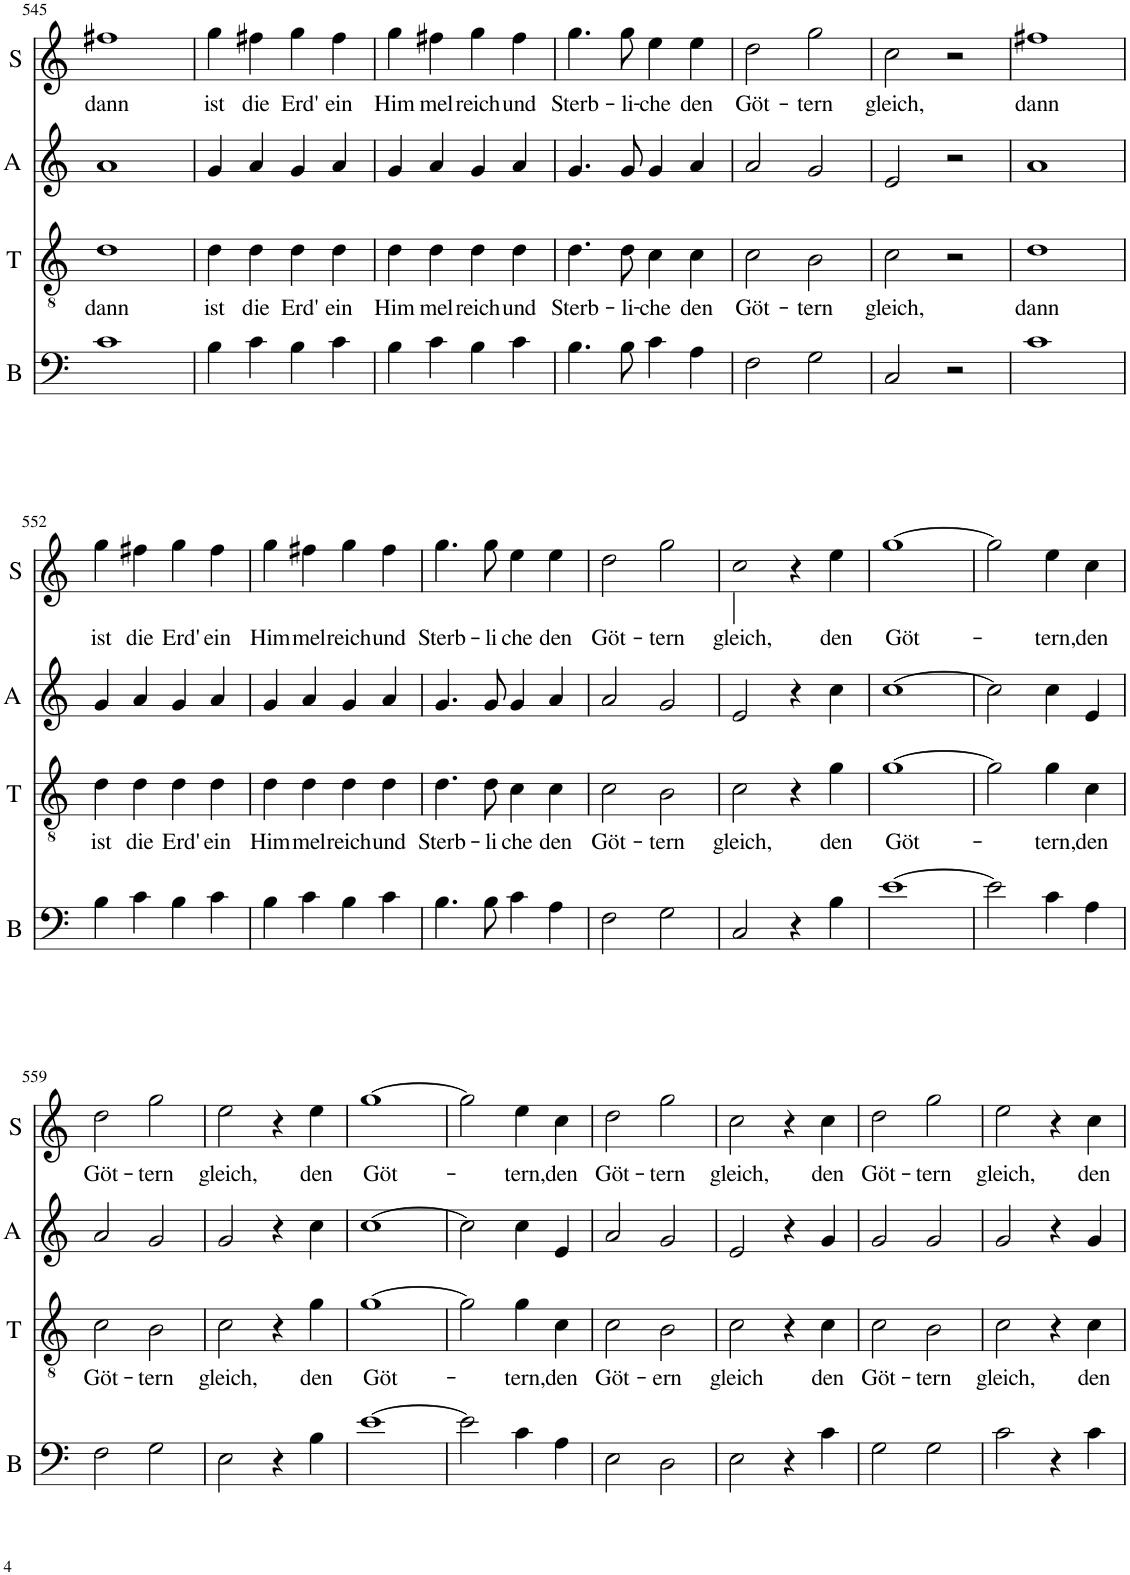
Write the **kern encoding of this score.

**kern	**kern	**text	**kern	**kern	**text
*part4	*part3	*part3	*part2	*part1	*part1
*staff4	*staff3	*staff3	*staff2	*staff1	*staff1
*I"B	*I"T	*	*I"A	*I"S	*
*I'B	*I'T	*	*I'A	*I'S	*
!!LO:PB:g=z
*clefF4	*clefGv2	*	*clefG2	*clefG2	*
*k[]	*k[]	*	*k[]	*k[]	*
*M4/4	*M4/4	*	*M4/4	*M4/4	*
=545	=545	=545	=545	=545	=545
!	!	!LO:LY:b	!	!	!LO:LY:b
1c	1d	dann	1a	1ff#X	dann
=546	=546	=546	=546	=546	=546
!	!	!LO:LY:b	!	!	!LO:LY:b
4B\	4d\	ist	4g/	4gg\	ist
!	!	!LO:LY:b	!	!	!LO:LY:b
4c\	4d\	die	4a/	4ff#X\	die
!	!	!LO:LY:b	!	!	!LO:LY:b
4B\	4d\	Erd'	4g/	4gg\	Erd'
!	!	!LO:LY:b	!	!	!LO:LY:b
4c\	4d\	ein	4a/	4ff#\	ein
=547	=547	=547	=547	=547	=547
!	!	!LO:LY:b	!	!	!LO:LY:b
4B\	4d\	Him-	4g/	4gg\	Him-
!	!	!LO:LY:b	!	!	!LO:LY:b
4c\	4d\	-mel	4a/	4ff#X\	-mel
!	!	!LO:LY:b	!	!	!LO:LY:b
4B\	4d\	reich	4g/	4gg\	reich
!	!	!LO:LY:b	!	!	!LO:LY:b
4c\	4d\	und	4a/	4ff#\	und
=548	=548	=548	=548	=548	=548
!	!	!LO:LY:b	!	!	!LO:LY:b
4.B\	4.d\	Sterb-	4.g/	4.gg\	Sterb-
!	!	!LO:LY:b	!	!	!LO:LY:b
8B\	8d\	-li-	8g/	8gg\	-li-
!	!	!LO:LY:b	!	!	!LO:LY:b
4c\	4c\	-che	4g/	4ee\	-che
!	!	!LO:LY:b	!	!	!LO:LY:b
4A\	4c\	den	4a/	4ee\	den
=549	=549	=549	=549	=549	=549
!	!	!LO:LY:b	!	!	!LO:LY:b
2F\	2c\	Göt-	2a/	2dd\	Göt-
!	!	!LO:LY:b	!	!	!LO:LY:b
2G\	2B\	-tern	2g/	2gg\	-tern
=550	=550	=550	=550	=550	=550
!	!	!LO:LY:b	!	!	!LO:LY:b
2C/	2c\	gleich,	2e/	2cc\	gleich,
2r	2r	.	2r	2r	.
=551	=551	=551	=551	=551	=551
!	!	!LO:LY:b	!	!	!LO:LY:b
1c	1d	dann	1a	1ff#X	dann
!!LO:LB:g=z
=552	=552	=552	=552	=552	=552
!	!	!LO:LY:b	!	!	!LO:LY:b
4B\	4d\	ist	4g/	4gg\	ist
!	!	!LO:LY:b	!	!	!LO:LY:b
4c\	4d\	die	4a/	4ff#X\	die
!	!	!LO:LY:b	!	!	!LO:LY:b
4B\	4d\	Erd'	4g/	4gg\	Erd'
!	!	!LO:LY:b	!	!	!LO:LY:b
4c\	4d\	ein	4a/	4ff#\	ein
=553	=553	=553	=553	=553	=553
!	!	!LO:LY:b	!	!	!LO:LY:b
4B\	4d\	Him-	4g/	4gg\	Him-
!	!	!LO:LY:b	!	!	!LO:LY:b
4c\	4d\	-mel	4a/	4ff#X\	-mel
!	!	!LO:LY:b	!	!	!LO:LY:b
4B\	4d\	reich	4g/	4gg\	reich
!	!	!LO:LY:b	!	!	!LO:LY:b
4c\	4d\	und	4a/	4ff#\	und
=554	=554	=554	=554	=554	=554
!	!	!LO:LY:b	!	!	!LO:LY:b
4.B\	4.d\	Sterb-	4.g/	4.gg\	Sterb-
!	!	!LO:LY:b	!	!	!LO:LY:b
8B\	8d\	-li-	8g/	8gg\	-li-
!	!	!LO:LY:b	!	!	!LO:LY:b
4c\	4c\	-che	4g/	4ee\	-che
!	!	!LO:LY:b	!	!	!LO:LY:b
4A\	4c\	den	4a/	4ee\	den
=555	=555	=555	=555	=555	=555
!	!	!LO:LY:b	!	!	!LO:LY:b
2F\	2c\	Göt-	2a/	2dd\	Göt-
!	!	!LO:LY:b	!	!	!LO:LY:b
2G\	2B\	-tern	2g/	2gg\	-tern
=556	=556	=556	=556	=556	=556
!	!	!LO:LY:b	!	!	!LO:LY:b
2C/	2c\	gleich,	2e/	2cc\	gleich,
4r	4r	.	4r	4r	.
!	!	!LO:LY:b	!	!	!LO:LY:b
4B\	4g\	den	4cc\	4ee\	den
=557	=557	=557	=557	=557	=557
!	!	!LO:LY:b	!	!	!LO:LY:b
[1e	[1g	Göt-	[1cc	[1gg	Göt-
=558	=558	=558	=558	=558	=558
2e\]	2g\]	.	2cc\]	2gg\]	.
!	!	!LO:LY:b	!	!	!LO:LY:b
4c\	4g\	-tern,	4cc\	4ee\	-tern,
!	!	!LO:LY:b	!	!	!LO:LY:b
4A\	4c\	den	4e/	4cc\	den
!!LO:LB:g=z
=559	=559	=559	=559	=559	=559
!	!	!LO:LY:b	!	!	!LO:LY:b
2F\	2c\	Göt-	2a/	2dd\	Göt-
!	!	!LO:LY:b	!	!	!LO:LY:b
2G\	2B\	-tern	2g/	2gg\	-tern
=560	=560	=560	=560	=560	=560
!	!	!LO:LY:b	!	!	!LO:LY:b
2E\	2c\	gleich,	2g/	2ee\	gleich,
4r	4r	.	4r	4r	.
!	!	!LO:LY:b	!	!	!LO:LY:b
4B\	4g\	den	4cc\	4ee\	den
=561	=561	=561	=561	=561	=561
!	!	!LO:LY:b	!	!	!LO:LY:b
[1e	[1g	Göt-	[1cc	[1gg	Göt-
=562	=562	=562	=562	=562	=562
2e\]	2g\]	.	2cc\]	2gg\]	.
!	!	!LO:LY:b	!	!	!LO:LY:b
4c\	4g\	-tern,	4cc\	4ee\	-tern,
!	!	!LO:LY:b	!	!	!LO:LY:b
4A\	4c\	den	4e/	4cc\	den
=563	=563	=563	=563	=563	=563
!	!	!LO:LY:b	!	!	!LO:LY:b
2E\	2c\	Göt-	2a/	2dd\	Göt-
!	!	!LO:LY:b	!	!	!LO:LY:b
2D\	2B\	-ern	2g/	2gg\	-tern
=564	=564	=564	=564	=564	=564
!	!	!LO:LY:b	!	!	!LO:LY:b
2E\	2c\	gleich	2e/	2cc\	gleich,
4r	4r	.	4r	4r	.
!	!	!LO:LY:b	!	!	!LO:LY:b
4c\	4c\	den	4g/	4cc\	den
=565	=565	=565	=565	=565	=565
!	!	!LO:LY:b	!	!	!LO:LY:b
2G\	2c\	Göt-	2g/	2dd\	Göt-
!	!	!LO:LY:b	!	!	!LO:LY:b
2G\	2B\	-tern	2g/	2gg\	-tern
=566	=566	=566	=566	=566	=566
!	!	!LO:LY:b	!	!	!LO:LY:b
2c\	2c\	gleich,	2g/	2ee\	gleich,
4r	4r	.	4r	4r	.
!	!	!LO:LY:b	!	!	!LO:LY:b
4c\	4c\	den	4g/	4cc\	den
=	=	=	=	=	=
*-	*-	*-	*-	*-	*-
